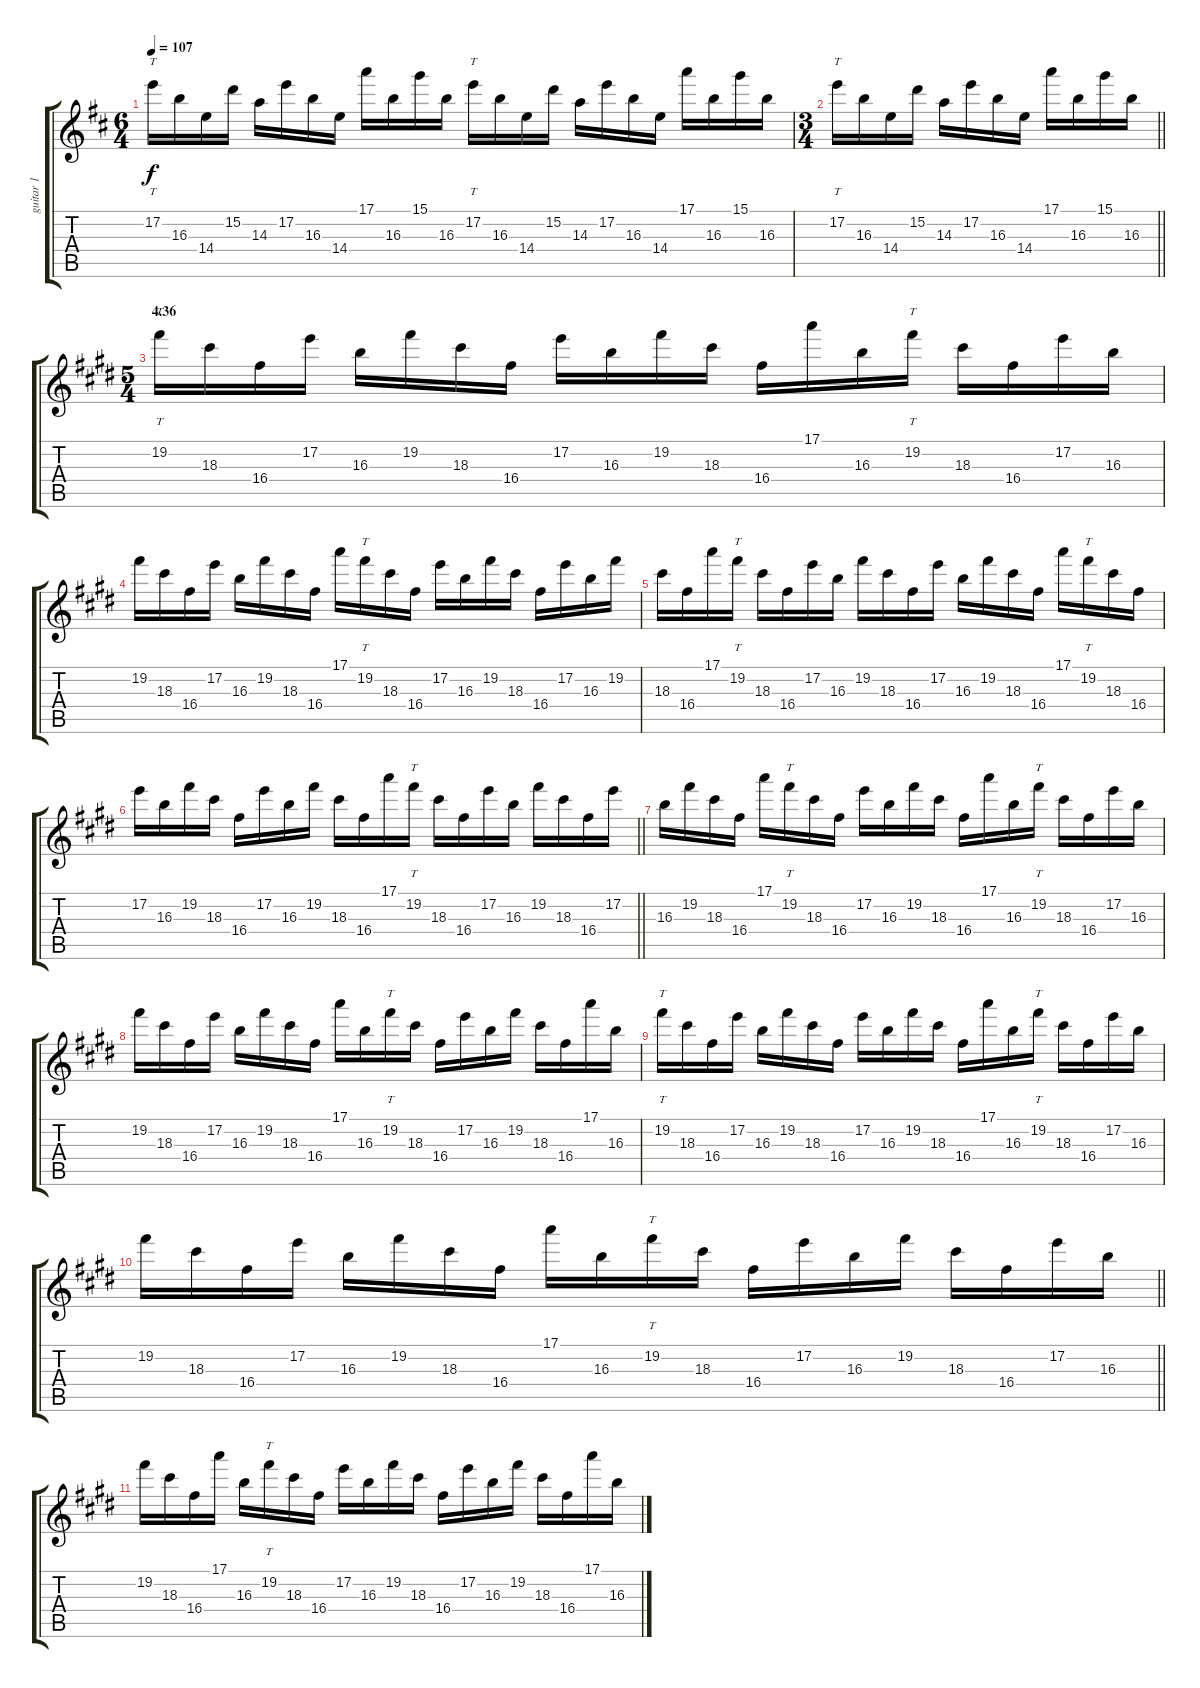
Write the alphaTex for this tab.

\track ("guitar 1" "guitar 1") {instrument electricguitarjazz}
\staff {score tabs}
\tuning (E4 B3 G3 D3 A2 E2) {hide}
\ts (6 4)
\tempo 107
\clef g2
\ks d
17.2.16{tt dy f} 16.3.16 14.4.16 15.2.16 14.3.16 17.2.16 16.3.16 14.4.16 17.1.16 16.3.16 15.1.16 16.3.16 17.2.16{tt} 16.3.16 14.4.16 15.2.16 14.3.16 17.2.16 16.3.16 14.4.16 17.1.16 16.3.16 15.1.16 16.3.16 |
\ts (3 4)
\barLineRight lightlight
17.2.16{tt} 16.3.16 14.4.16 15.2.16 14.3.16 17.2.16 16.3.16 14.4.16 17.1.16 16.3.16 15.1.16 16.3.16 |
\ts (5 4)
\section ("" "4.36")
\ks e
19.2.16{tt} 18.3.16 16.4.16 17.2.16 16.3.16 19.2.16 18.3.16 16.4.16 17.2.16 16.3.16 19.2.16 18.3.16 16.4.16 17.1.16 16.3.16 19.2.16{tt} 18.3.16 16.4.16 17.2.16 16.3.16 |
19.2.16 18.3.16 16.4.16 17.2.16 16.3.16 19.2.16 18.3.16 16.4.16 17.1.16 19.2.16{tt} 18.3.16 16.4.16 17.2.16 16.3.16 19.2.16 18.3.16 16.4.16 17.2.16 16.3.16 19.2.16 |
18.3.16 16.4.16 17.1.16 19.2.16{tt} 18.3.16 16.4.16 17.2.16 16.3.16 19.2.16 18.3.16 16.4.16 17.2.16 16.3.16 19.2.16 18.3.16 16.4.16 17.1.16 19.2.16{tt} 18.3.16 16.4.16 |
\barLineRight lightlight
17.2.16 16.3.16 19.2.16 18.3.16 16.4.16 17.2.16 16.3.16 19.2.16 18.3.16 16.4.16 17.1.16 19.2.16{tt} 18.3.16 16.4.16 17.2.16 16.3.16 19.2.16 18.3.16 16.4.16 17.2.16 |
16.3.16 19.2.16 18.3.16 16.4.16 17.1.16 19.2.16{tt} 18.3.16 16.4.16 17.2.16 16.3.16 19.2.16 18.3.16 16.4.16 17.1.16 16.3.16 19.2.16{tt} 18.3.16 16.4.16 17.2.16 16.3.16 |
19.2.16 18.3.16 16.4.16 17.2.16 16.3.16 19.2.16 18.3.16 16.4.16 17.1.16 16.3.16 19.2.16{tt} 18.3.16 16.4.16 17.2.16 16.3.16 19.2.16 18.3.16 16.4.16 17.1.16 16.3.16 |
19.2.16{tt} 18.3.16 16.4.16 17.2.16 16.3.16 19.2.16 18.3.16 16.4.16 17.2.16 16.3.16 19.2.16 18.3.16 16.4.16 17.1.16 16.3.16 19.2.16{tt} 18.3.16 16.4.16 17.2.16 16.3.16 |
\barLineRight lightlight
19.2.16 18.3.16 16.4.16 17.2.16 16.3.16 19.2.16 18.3.16 16.4.16 17.1.16 16.3.16 19.2.16{tt} 18.3.16 16.4.16 17.2.16 16.3.16 19.2.16 18.3.16 16.4.16 17.2.16 16.3.16 |
19.2.16 18.3.16 16.4.16 17.1.16 16.3.16 19.2.16{tt} 18.3.16 16.4.16 17.2.16 16.3.16 19.2.16 18.3.16 16.4.16 17.2.16 16.3.16 19.2.16 18.3.16 16.4.16 17.1.16 16.3.16
